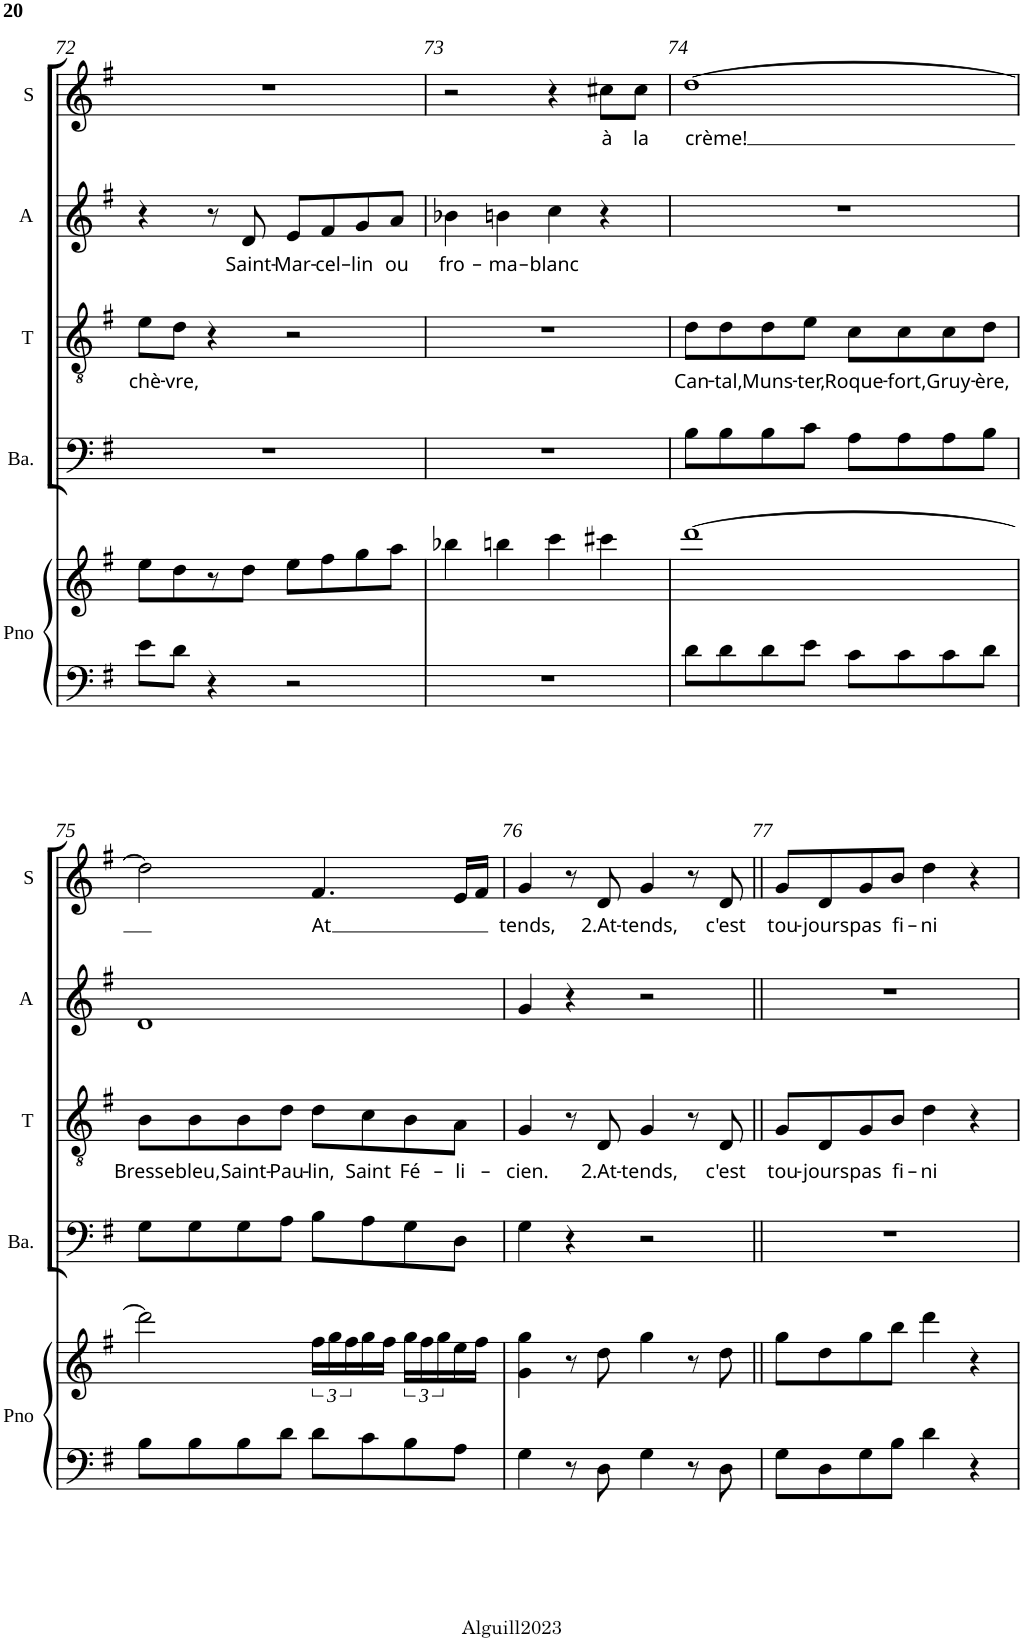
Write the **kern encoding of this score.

**kern	**kern	**kern	**kern	**text	**kern	**text	**kern	**text
*part5	*part5	*part4	*part3	*part3	*part2	*part2	*part1	*part1
*staff6	*staff5	*staff4	*staff3	*staff3	*staff2	*staff2	*staff1	*staff1
*I"Piano	*	*I"Basse	*I"Ténor	*	*I"Alto	*	*I"Soprano	*
*I'Pno	*	*I'Ba.	*I'T	*	*I'A	*	*I'S	*
!!LO:PB:g=z
*clefF4	*clefG2	*clefF4	*clefGv2	*	*clefG2	*	*clefG2	*
*k[f#]	*k[f#]	*k[f#]	*k[f#]	*	*k[f#]	*	*k[f#]	*
*G:	*G:	*G:	*G:	*	*G:	*	*G:	*
*M4/4	*M4/4	*M4/4	*M4/4	*	*M4/4	*	*M4/4	*
*met(c)	*met(c)	*met(c)	*met(c)	*	*met(c)	*	*met(c)	*
=72	=72	=72	=72	=72	=72	=72	=72	=72
!	!	!	!	!LO:LY:b	!	!	!	!
8e\L	8ee\L	1r	8e\L	chè-	4r	.	1r	.
!	!	!	!	!LO:LY:b	!	!	!	!
8d\J	8dd\	.	8d\J	-vre,	.	.	.	.
4r	8r	.	4r	.	8r	.	.	.
!	!	!	!	!	!	!LO:LY:b	!	!
.	8dd\J	.	.	.	8d/	Saint-	.	.
!	!	!	!	!	!	!LO:LY:b	!	!
2r	8ee\L	.	2r	.	8e/L	-Mar-	.	.
!	!	!	!	!	!	!LO:LY:b	!	!
.	8ff#\	.	.	.	8f#/	-cel-	.	.
!	!	!	!	!	!	!LO:LY:b	!	!
.	8gg\	.	.	.	8g/	-lin	.	.
!	!	!	!	!	!	!LO:LY:b	!	!
.	8aa\J	.	.	.	8a/J	ou	.	.
=73	=73	=73	=73	=73	=73	=73	=73	=73
!	!	!	!	!	!	!LO:LY:b	!	!
1r	4bb-X\	1r	1r	.	4b-X\	fro-	2r	.
!	!	!	!	!	!	!LO:LY:b	!	!
.	4bbn\	.	.	.	4bn\	-ma-	.	.
!	!	!	!	!	!	!LO:LY:b	!	!
.	4ccc\	.	.	.	4cc\	-blanc	4r	.
!	!	!	!	!	!	!	!	!LO:LY:b
.	4ccc#X\	.	.	.	4r	.	8cc#X\L	à
!	!	!	!	!	!	!	!	!LO:LY:b
.	.	.	.	.	.	.	8cc#\J	la
=74	=74	=74	=74	=74	=74	=74	=74	=74
!	!	!	!	!LO:LY:b	!	!	!	!LO:LY:b
8d\L	[1ddd	8B\L	8d\L	Can-	1r	.	[1dd	crème!
!	!	!	!	!LO:LY:b	!	!	!	!
8d\	.	8B\	8d\	-tal,	.	.	.	.
!	!	!	!	!LO:LY:b	!	!	!	!
8d\	.	8B\	8d\	Muns-	.	.	.	.
!	!	!	!	!LO:LY:b	!	!	!	!
8e\J	.	8c\J	8e\J	-ter,	.	.	.	.
!	!	!	!	!LO:LY:b	!	!	!	!
8c\L	.	8A\L	8c\L	Roque-	.	.	.	.
!	!	!	!	!LO:LY:b	!	!	!	!
8c\	.	8A\	8c\	-fort,	.	.	.	.
!	!	!	!	!LO:LY:b	!	!	!	!
8c\	.	8A\	8c\	Gruy-	.	.	.	.
!	!	!	!	!LO:LY:b	!	!	!	!
8d\J	.	8B\J	8d\J	-ère,	.	.	.	.
!!LO:LB:g=z
=75	=75	=75	=75	=75	=75	=75	=75	=75
!	!	!	!	!LO:LY:b	!	!	!	!
8B\L	2ddd\]	8G\L	8B\L	Bresse	1d	.	2dd\]	.
!	!	!	!	!LO:LY:b	!	!	!	!
8B\	.	8G\	8B\	bleu,	.	.	.	.
!	!	!	!	!LO:LY:b	!	!	!	!
8B\	.	8G\	8B\	Saint-	.	.	.	.
!	!	!	!	!LO:LY:b	!	!	!	!
8d\J	.	8A\J	8d\J	-Pau-	.	.	.	.
!	!	!	!	!LO:LY:b	!	!	!	!LO:LY:b
8d\L	24ff#\LL	8B\L	8d\L	-lin,	.	.	4.f#/	At
.	24gg\	.	.	.	.	.	.	.
.	24ff#\	.	.	.	.	.	.	.
!	!	!	!	!LO:LY:b	!	!	!	!
8c\	16gg\	8A\	8c\	Saint	.	.	.	.
.	16ff#\JJ	.	.	.	.	.	.	.
!	!	!	!	!LO:LY:b	!	!	!	!
8B\	24gg\LL	8G\	8B\	Fé-	.	.	.	.
.	24ff#\	.	.	.	.	.	.	.
.	24gg\	.	.	.	.	.	.	.
!	!	!	!	!LO:LY:b	!	!	!	!
8A\J	16ee\	8D\J	8A\J	-li-	.	.	16e/LL	.
.	16ff#\JJ	.	.	.	.	.	16f#/JJ	.
=76	=76	=76	=76	=76	=76	=76	=76	=76
!	!	!	!	!LO:LY:b	!	!	!	!LO:LY:b
4G\	4g\ 4gg\	4G\	4G/	-cien.	4g/	.	4g/	tends,
8r	8r	4r	8r	.	4r	.	8r	.
!	!	!	!	!LO:LY:b	!	!	!	!LO:LY:b
8D\	8dd\	.	8D/	2.At-	.	.	8d/	2.At-
!	!	!	!	!LO:LY:b	!	!	!	!LO:LY:b
4G\	4gg\	2r	4G/	-tends,	2r	.	4g/	-tends,
8r	8r	.	8r	.	.	.	8r	.
!	!	!	!	!LO:LY:b	!	!	!	!LO:LY:b
8D\	8dd\	.	8D/	c'est	.	.	8d/	c'est
=77||	=77||	=77||	=77||	=77||	=77||	=77||	=77||	=77||
!	!	!	!	!LO:LY:b	!	!	!	!LO:LY:b
8G\L	8gg\L	1r	8G/L	tou-	1r	.	8g/L	tou-
!	!	!	!	!LO:LY:b	!	!	!	!LO:LY:b
8D\	8dd\	.	8D/	-jours	.	.	8d/	-jours
!	!	!	!	!LO:LY:b	!	!	!	!LO:LY:b
8G\	8gg\	.	8G/	pas	.	.	8g/	pas
!	!	!	!	!LO:LY:b	!	!	!	!LO:LY:b
8B\J	8bb\J	.	8B/J	fi-	.	.	8b/J	fi-
!	!	!	!	!LO:LY:b	!	!	!	!LO:LY:b
4d\	4ddd\	.	4d\	-ni	.	.	4dd\	-ni
4r	4r	.	4r	.	.	.	4r	.
=	=	=	=	=	=	=	=	=
*-	*-	*-	*-	*-	*-	*-	*-	*-
